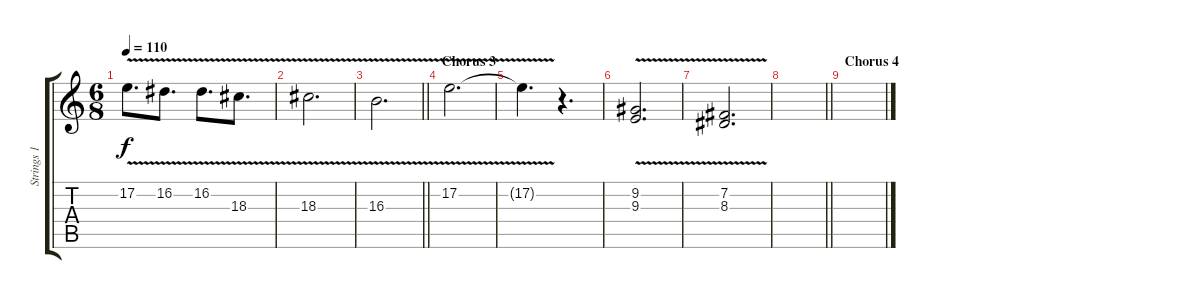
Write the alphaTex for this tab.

\track ("Strings 1" "Strings 1") {instrument stringensemble1}
\staff {score tabs}
\tuning (E4 B3 G3 D3 A2 E2) {hide}
\ts (6 8)
\tempo 110
\clef g2
\ks c
17.2{v}.8{d dy f} 16.2{v}.8{d} 16.2{v}.8{d} 18.3{v}.8{d} |
18.3{v}.2{d} |
\barLineRight lightlight
16.3{v}.2{d} |
\section ("" "Chorus 3")
17.2{v}.2{d volume 10} |
17.2{t}.4{d} r.4{d} |
(9.2{v} 9.3{v}).2{d} |
(7.2{v} 8.3{v}).2{d} |
\barLineRight lightlight
|
\section ("" "Chorus 4")
